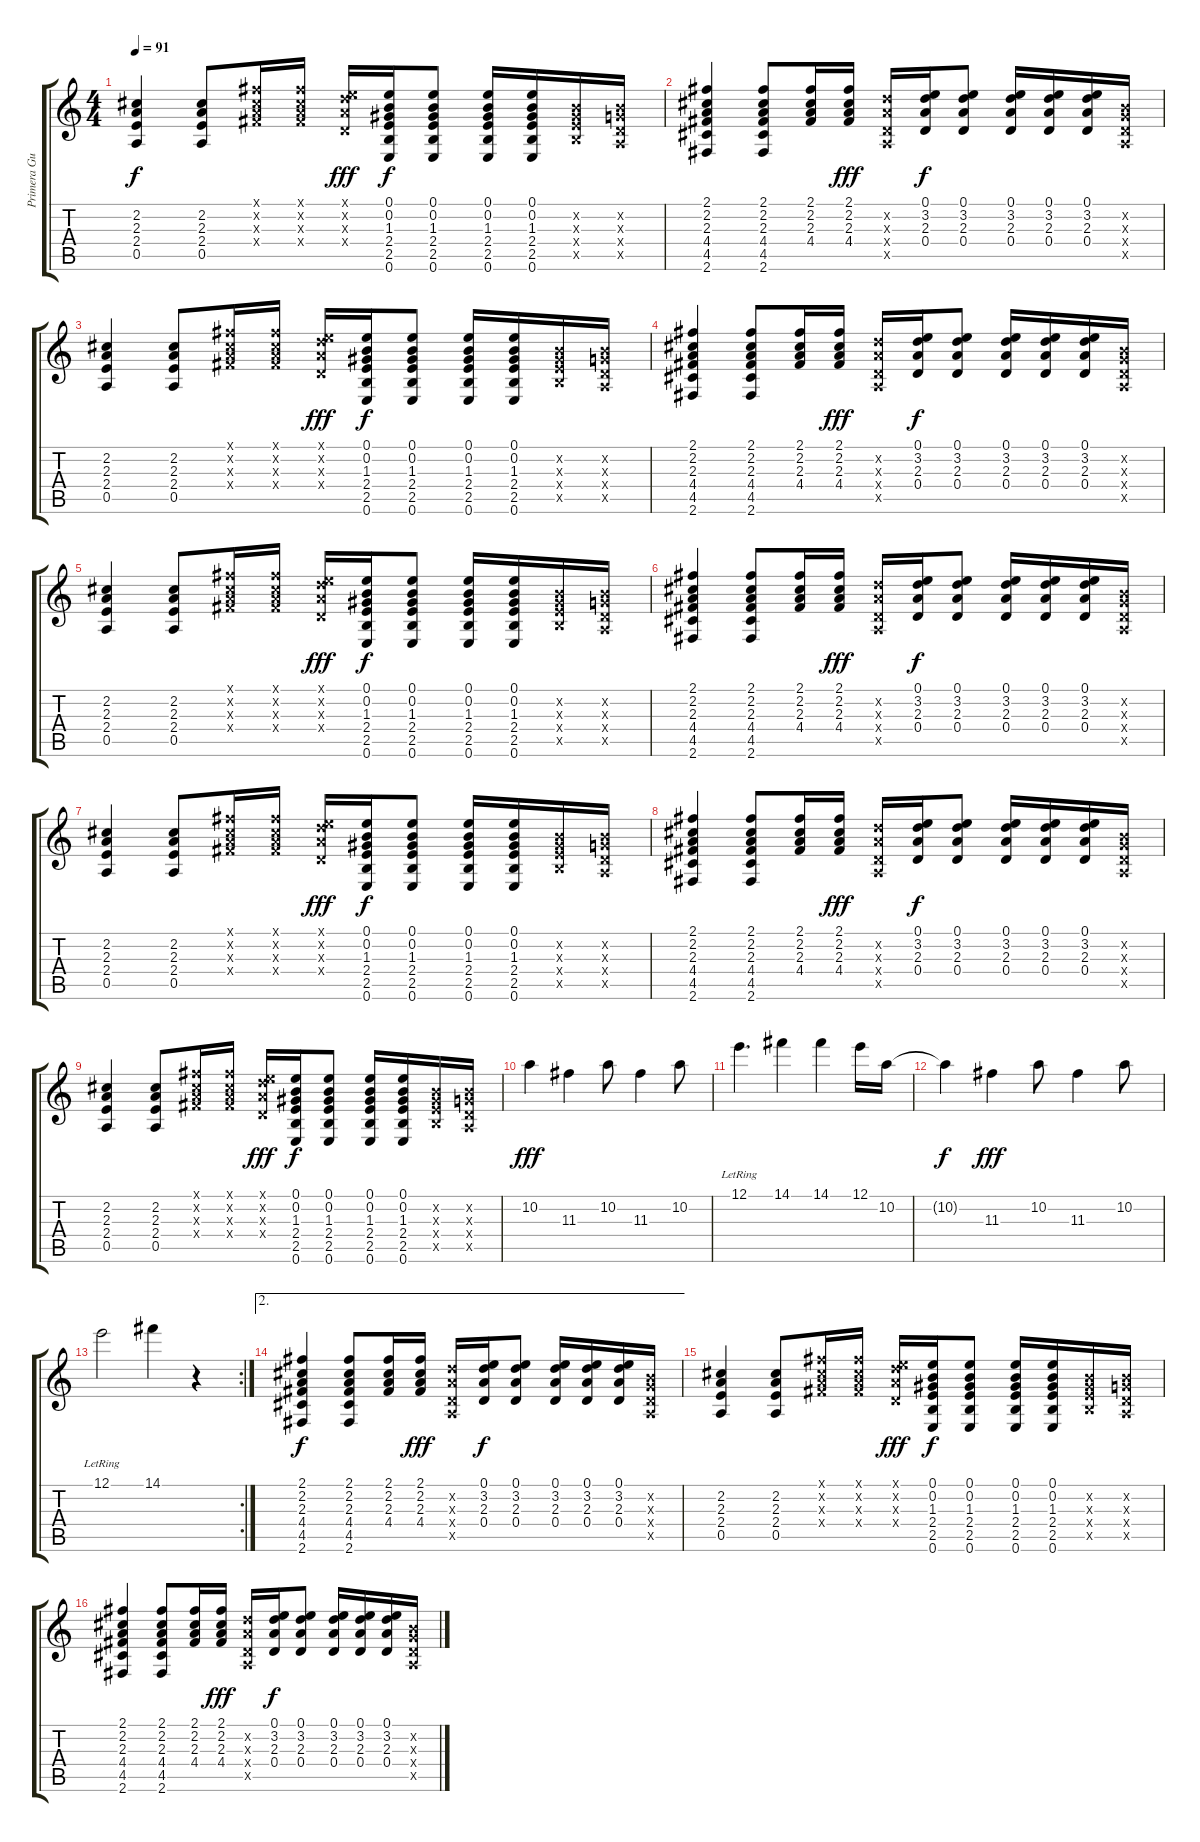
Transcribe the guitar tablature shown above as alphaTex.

\track ("Primera Guitarra" "Primera Gu") {instrument distortionguitar}
\staff {score tabs}
\tuning (E4 B3 G3 D3 A2 E2) {hide}
\ts (4 4)
\tempo 91
\clef g2
\ks c
(2.2 2.3 2.4 0.5).4{dy f} (2.2 2.3 2.4 0.5).8 (2.1{x} 2.2{x} 2.3{x} 4.4{x}).16 (2.1{x} 2.2{x} 2.3{x} 4.4{x}).16 (0.1{x} 3.2{x} 2.3{x} 0.4{x}).16{dy fff} (0.1 0.2 1.3 2.4 2.5 0.6).16{dy f} (0.1 0.2 1.3 2.4 2.5 0.6).8 (0.1 0.2 1.3 2.4 2.5 0.6).16 (0.1 0.2 1.3 2.4 2.5 0.6).16 (0.2{x} 1.3{x} 2.4{x} 2.5{x}).16 (0.2{x} 0.3{x} 0.4{x} 0.5{x}).16 |
(2.1 2.2 2.3 4.4 4.5 2.6).4 (2.1 2.2 2.3 4.4 4.5 2.6).8 (2.1 2.2 2.3 4.4).16 (2.1 2.2 2.3 4.4).16{dy fff} (3.2{x} 2.3{x} 0.4{x} 0.5{x}).16 (0.1 3.2 2.3 0.4).16{dy f} (0.1 3.2 2.3 0.4).8 (0.1 3.2 2.3 0.4).16 (0.1 3.2 2.3 0.4).16 (0.1 3.2 2.3 0.4).16 (0.2{x} 0.3{x} 0.4{x} 0.5{x}).16 |
(2.2 2.3 2.4 0.5).4 (2.2 2.3 2.4 0.5).8 (2.1{x} 2.2{x} 2.3{x} 4.4{x}).16 (2.1{x} 2.2{x} 2.3{x} 4.4{x}).16 (0.1{x} 3.2{x} 2.3{x} 0.4{x}).16{dy fff} (0.1 0.2 1.3 2.4 2.5 0.6).16{dy f} (0.1 0.2 1.3 2.4 2.5 0.6).8 (0.1 0.2 1.3 2.4 2.5 0.6).16 (0.1 0.2 1.3 2.4 2.5 0.6).16 (0.2{x} 1.3{x} 2.4{x} 2.5{x}).16 (0.2{x} 0.3{x} 0.4{x} 0.5{x}).16 |
(2.1 2.2 2.3 4.4 4.5 2.6).4 (2.1 2.2 2.3 4.4 4.5 2.6).8 (2.1 2.2 2.3 4.4).16 (2.1 2.2 2.3 4.4).16{dy fff} (3.2{x} 2.3{x} 0.4{x} 0.5{x}).16 (0.1 3.2 2.3 0.4).16{dy f} (0.1 3.2 2.3 0.4).8 (0.1 3.2 2.3 0.4).16 (0.1 3.2 2.3 0.4).16 (0.1 3.2 2.3 0.4).16 (0.2{x} 0.3{x} 0.4{x} 0.5{x}).16 |
(2.2 2.3 2.4 0.5).4 (2.2 2.3 2.4 0.5).8 (2.1{x} 2.2{x} 2.3{x} 4.4{x}).16 (2.1{x} 2.2{x} 2.3{x} 4.4{x}).16 (0.1{x} 3.2{x} 2.3{x} 0.4{x}).16{dy fff} (0.1 0.2 1.3 2.4 2.5 0.6).16{dy f} (0.1 0.2 1.3 2.4 2.5 0.6).8 (0.1 0.2 1.3 2.4 2.5 0.6).16 (0.1 0.2 1.3 2.4 2.5 0.6).16 (0.2{x} 1.3{x} 2.4{x} 2.5{x}).16 (0.2{x} 0.3{x} 0.4{x} 0.5{x}).16 |
(2.1 2.2 2.3 4.4 4.5 2.6).4 (2.1 2.2 2.3 4.4 4.5 2.6).8 (2.1 2.2 2.3 4.4).16 (2.1 2.2 2.3 4.4).16{dy fff} (3.2{x} 2.3{x} 0.4{x} 0.5{x}).16 (0.1 3.2 2.3 0.4).16{dy f} (0.1 3.2 2.3 0.4).8 (0.1 3.2 2.3 0.4).16 (0.1 3.2 2.3 0.4).16 (0.1 3.2 2.3 0.4).16 (0.2{x} 0.3{x} 0.4{x} 0.5{x}).16 |
(2.2 2.3 2.4 0.5).4 (2.2 2.3 2.4 0.5).8 (2.1{x} 2.2{x} 2.3{x} 4.4{x}).16 (2.1{x} 2.2{x} 2.3{x} 4.4{x}).16 (0.1{x} 3.2{x} 2.3{x} 0.4{x}).16{dy fff} (0.1 0.2 1.3 2.4 2.5 0.6).16{dy f} (0.1 0.2 1.3 2.4 2.5 0.6).8 (0.1 0.2 1.3 2.4 2.5 0.6).16 (0.1 0.2 1.3 2.4 2.5 0.6).16 (0.2{x} 1.3{x} 2.4{x} 2.5{x}).16 (0.2{x} 0.3{x} 0.4{x} 0.5{x}).16 |
(2.1 2.2 2.3 4.4 4.5 2.6).4 (2.1 2.2 2.3 4.4 4.5 2.6).8 (2.1 2.2 2.3 4.4).16 (2.1 2.2 2.3 4.4).16{dy fff} (3.2{x} 2.3{x} 0.4{x} 0.5{x}).16 (0.1 3.2 2.3 0.4).16{dy f} (0.1 3.2 2.3 0.4).8 (0.1 3.2 2.3 0.4).16 (0.1 3.2 2.3 0.4).16 (0.1 3.2 2.3 0.4).16 (0.2{x} 0.3{x} 0.4{x} 0.5{x}).16 |
(2.2 2.3 2.4 0.5).4 (2.2 2.3 2.4 0.5).8 (2.1{x} 2.2{x} 2.3{x} 4.4{x}).16 (2.1{x} 2.2{x} 2.3{x} 4.4{x}).16 (0.1{x} 3.2{x} 2.3{x} 0.4{x}).16{dy fff} (0.1 0.2 1.3 2.4 2.5 0.6).16{dy f} (0.1 0.2 1.3 2.4 2.5 0.6).8 (0.1 0.2 1.3 2.4 2.5 0.6).16 (0.1 0.2 1.3 2.4 2.5 0.6).16 (0.2{x} 1.3{x} 2.4{x} 2.5{x}).16 (0.2{x} 0.3{x} 0.4{x} 0.5{x}).16 |
10.2.4{dy fff volume 16 instrument distortionguitar} 11.3.4 10.2.8 11.3.4 10.2.8 |
12.1{lr}.4{d} 14.1.4 14.1.4 12.1.16 10.2.16 |
10.2{t}.4{dy f} 11.3.4{dy fff} 10.2.8 11.3.4 10.2.8 |
\rc 2
12.1{lr}.2 14.1.4 r.4 |
\ae 2
(2.1 2.2 2.3 4.4 4.5 2.6).4{dy f} (2.1 2.2 2.3 4.4 4.5 2.6).8 (2.1 2.2 2.3 4.4).16 (2.1 2.2 2.3 4.4).16{dy fff} (3.2{x} 2.3{x} 0.4{x} 0.5{x}).16 (0.1 3.2 2.3 0.4).16{dy f} (0.1 3.2 2.3 0.4).8 (0.1 3.2 2.3 0.4).16 (0.1 3.2 2.3 0.4).16 (0.1 3.2 2.3 0.4).16 (0.2{x} 0.3{x} 0.4{x} 0.5{x}).16 |
(2.2 2.3 2.4 0.5).4 (2.2 2.3 2.4 0.5).8 (2.1{x} 2.2{x} 2.3{x} 4.4{x}).16 (2.1{x} 2.2{x} 2.3{x} 4.4{x}).16 (0.1{x} 3.2{x} 2.3{x} 0.4{x}).16{dy fff volume 14} (0.1 0.2 1.3 2.4 2.5 0.6).16{dy f} (0.1 0.2 1.3 2.4 2.5 0.6).8 (0.1 0.2 1.3 2.4 2.5 0.6).16 (0.1 0.2 1.3 2.4 2.5 0.6).16 (0.2{x} 1.3{x} 2.4{x} 2.5{x}).16 (0.2{x} 0.3{x} 0.4{x} 0.5{x}).16 |
(2.1 2.2 2.3 4.4 4.5 2.6).4 (2.1 2.2 2.3 4.4 4.5 2.6).8 (2.1 2.2 2.3 4.4).16 (2.1 2.2 2.3 4.4).16{dy fff} (3.2{x} 2.3{x} 0.4{x} 0.5{x}).16 (0.1 3.2 2.3 0.4).16{dy f} (0.1 3.2 2.3 0.4).8 (0.1 3.2 2.3 0.4).16 (0.1 3.2 2.3 0.4).16 (0.1 3.2 2.3 0.4).16 (0.2{x} 0.3{x} 0.4{x} 0.5{x}).16
